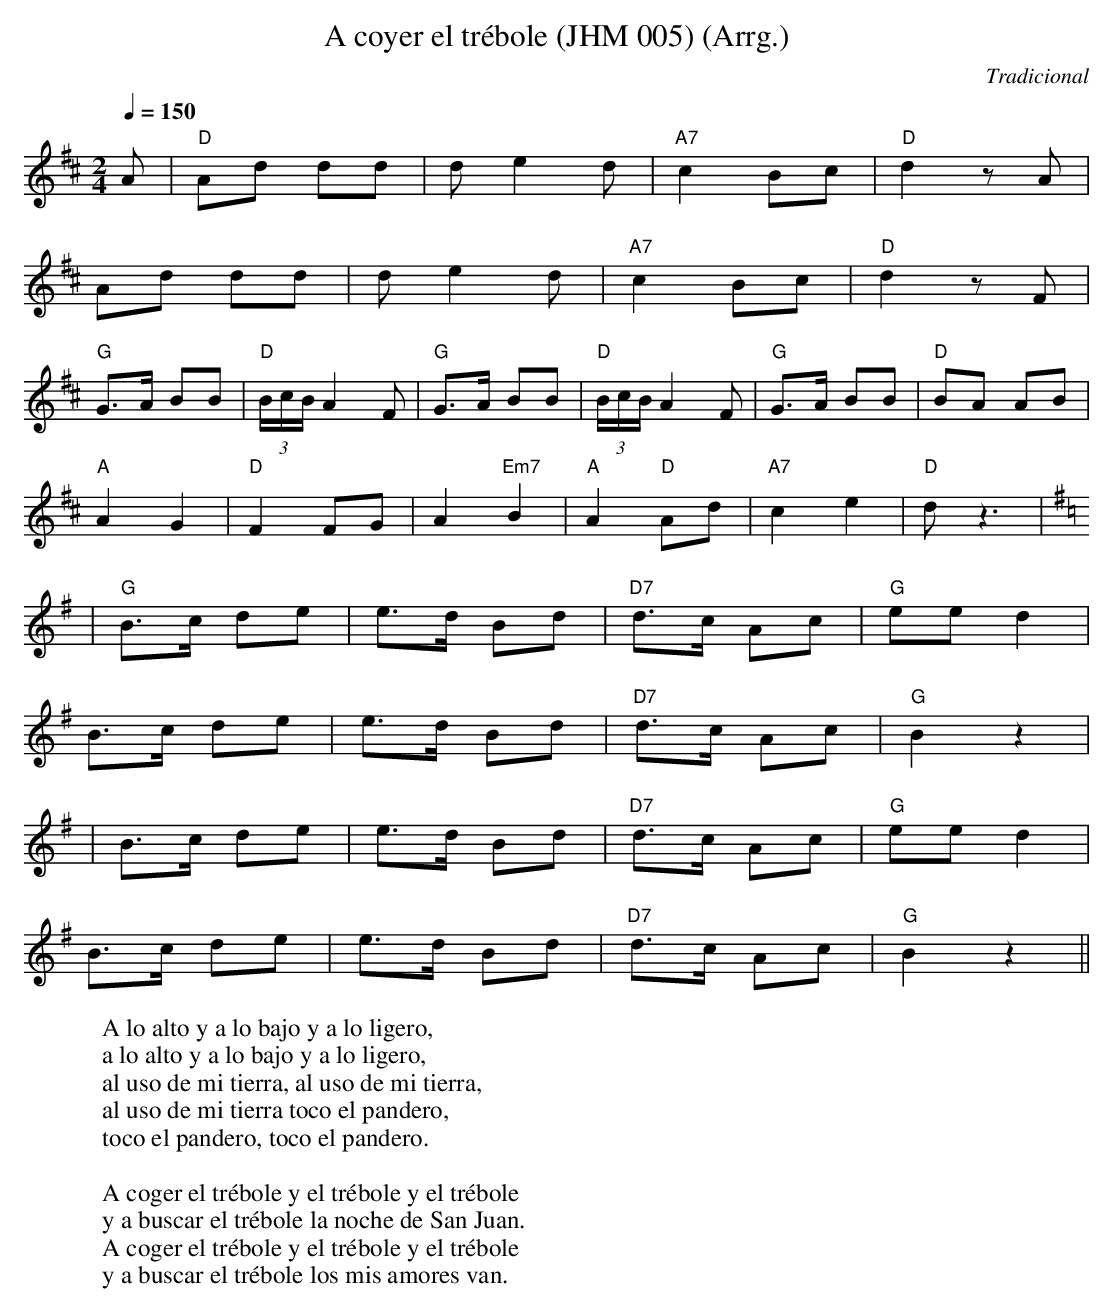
X:1
T:A coyer el trébole (JHM 005) (Arrg.)
C:Tradicional
M:2/4
L:1/8
Q:1/4=150
K:D
A|"D"Ad dd|d e2 d|"A7"c2 Bc|"D"d2 zA|
Ad dd|d e2 d|"A7"c2 Bc|"D"d2 zF|
"G"G>A BB|"D"(3B/c/B/ A2 F|"G"G>A BB|"D"(3B/c/B/ A2 F|"G"G>A BB|"D"BA AB|
"A"A2 G2|"D"F2 FG|A2 "Em7"B2|"A"A2 "D"Ad|"A7"c2 e2|"D"d z3|
[K:G]
|"G"B>c de|e>d Bd|"D7"d>c Ac|"G"ee d2|
B>c de|e>d Bd|"D7"d>c Ac|"G"B2 z2|
|B>c de|e>d Bd|"D7"d>c Ac|"G"ee d2|
B>c de|e>d Bd|"D7"d>c Ac|"G"B2 z2||
W:A lo alto y a lo bajo y a lo ligero,
W:a lo alto y a lo bajo y a lo ligero,
W:al uso de mi tierra, al uso de mi tierra,
W:al uso de mi tierra toco el pandero,
W:toco el pandero, toco el pandero.
W:
W:A coger el trébole y el trébole y el trébole
W:y a buscar el trébole la noche de San Juan.
W:A coger el trébole y el trébole y el trébole
W:y a buscar el trébole los mis amores van.
W:
